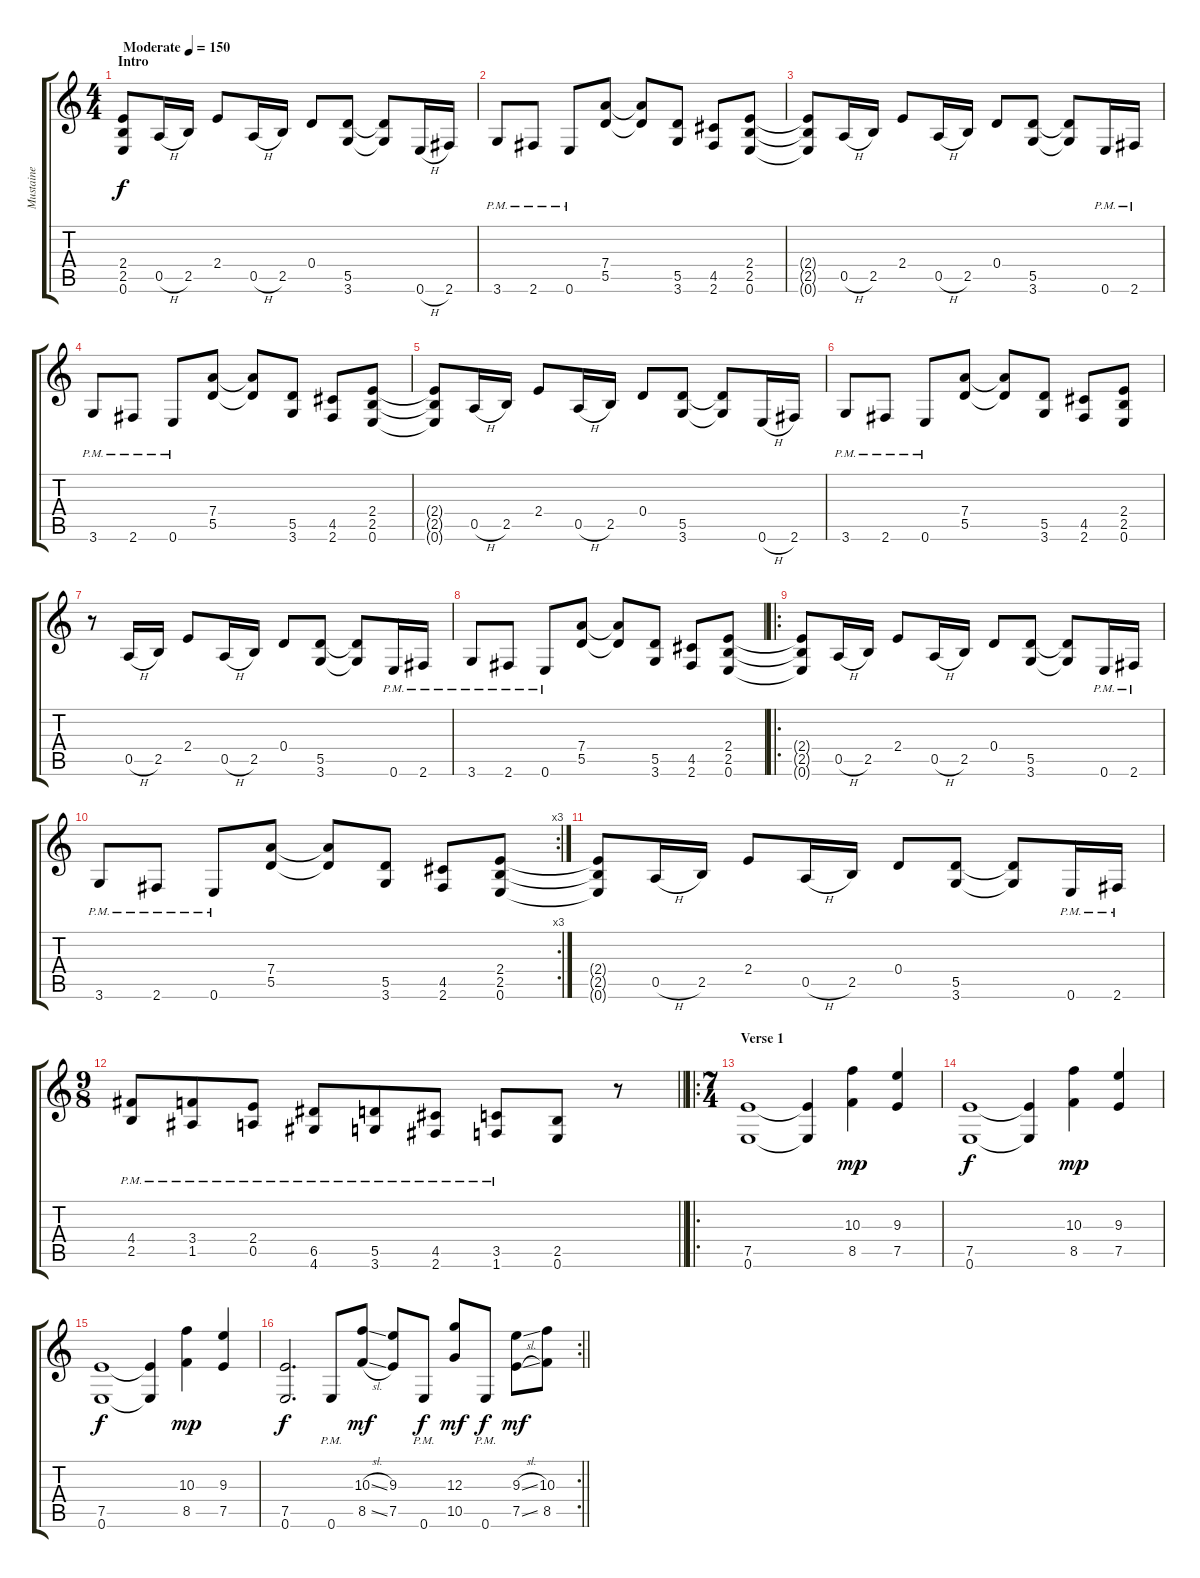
\track ("Mustaine" "Mustaine") {instrument distortionguitar}
\staff {score tabs}
\tuning (E4 B3 G3 D3 A2 E2) {hide}
\ts (4 4)
\section ("" "Intro ")
\tempo (150 "Moderate")
\clef g2
\ks c
(2.4 2.5 0.6).8{dy f instrument distortionguitar} 0.5{h}.16 2.5.16 2.4.8 0.5{h}.16 2.5.16 0.4.8 (5.5 3.6).8 (5.5{t} 3.6{t}).8 0.6{h}.16 2.6.16 |
3.6{pm}.8 2.6{pm}.8 0.6{pm}.8 (7.4 5.5).8 (7.4{t} 5.5{t}).8 (5.5 3.6).8 (4.5 2.6).8 (2.4 2.5 0.6).8 |
(2.4{t} 2.5{t} 0.6{t}).8 0.5{h}.16 2.5.16 2.4.8 0.5{h}.16 2.5.16 0.4.8 (5.5 3.6).8 (5.5{t} 3.6{t}).8 0.6{pm}.16 2.6{pm}.16 |
3.6{pm}.8 2.6{pm}.8 0.6{pm}.8 (7.4 5.5).8 (7.4{t} 5.5{t}).8 (5.5 3.6).8 (4.5 2.6).8 (2.4 2.5 0.6).8 |
(2.4{t} 2.5{t} 0.6{t}).8 0.5{h}.16 2.5.16 2.4.8 0.5{h}.16 2.5.16 0.4.8 (5.5 3.6).8 (5.5{t} 3.6{t}).8 0.6{h}.16 2.6.16 |
3.6{pm}.8 2.6{pm}.8 0.6{pm}.8 (7.4 5.5).8 (7.4{t} 5.5{t}).8 (5.5 3.6).8 (4.5 2.6).8 (2.4 2.5 0.6).8 |
r.8 0.5{h}.16 2.5.16 2.4.8 0.5{h}.16 2.5.16 0.4.8 (5.5 3.6).8 (5.5{t} 3.6{t}).8 0.6{pm}.16 2.6{pm}.16 |
3.6{pm}.8 2.6{pm}.8 0.6{pm}.8 (7.4 5.5).8 (7.4{t} 5.5{t}).8 (5.5 3.6).8 (4.5 2.6).8 (2.4 2.5 0.6).8 |
\ro
(2.4{t} 2.5{t} 0.6{t}).8 0.5{h}.16 2.5.16 2.4.8 0.5{h}.16 2.5.16 0.4.8 (5.5 3.6).8 (5.5{t} 3.6{t}).8 0.6{pm}.16 2.6{pm}.16 |
\rc 3
3.6{pm}.8 2.6{pm}.8 0.6{pm}.8 (7.4 5.5).8 (7.4{t} 5.5{t}).8 (5.5 3.6).8 (4.5 2.6).8 (2.4 2.5 0.6).8 |
(2.4{t} 2.5{t} 0.6{t}).8 0.5{h}.16 2.5.16 2.4.8 0.5{h}.16 2.5.16 0.4.8 (5.5 3.6).8 (5.5{t} 3.6{t}).8 0.6{pm}.16 2.6{pm}.16 |
\ts (9 8)
\barLineRight lightlight
(4.4{pm} 2.5{pm}).8 (3.4{pm} 1.5{pm}).8 (2.4{pm} 0.5{pm}).8 (6.5{pm} 4.6{pm}).8 (5.5{pm} 3.6{pm}).8 (4.5{pm} 2.6{pm}).8 (3.5{pm} 1.6{pm}).8 (2.5 0.6).8 r.8 |
\ro
\ts (7 4)
\section ("" "Verse 1")
(7.5 0.6).1{volume 10} (7.5{t} 0.6{t}).4 (10.3 8.5).4{dy mp} (9.3 7.5).4 |
(7.5 0.6).1{dy f} (7.5{t} 0.6{t}).4 (10.3 8.5).4{dy mp} (9.3 7.5).4 |
(7.5 0.6).1{dy f} (7.5{t} 0.6{t}).4 (10.3 8.5).4{dy mp} (9.3 7.5).4 |
\rc 2
\barLineRight lightlight
(7.5 0.6).2{d dy f} 0.6{pm}.8 (10.3{sl} 8.5{sl}).8{dy mf} (9.3 7.5).8 0.6{pm}.8{dy f} (12.3 10.5).8{dy mf} 0.6{pm}.8{dy f} (9.3{sl} 7.5{sl}).8{dy mf} (10.3 8.5).8
